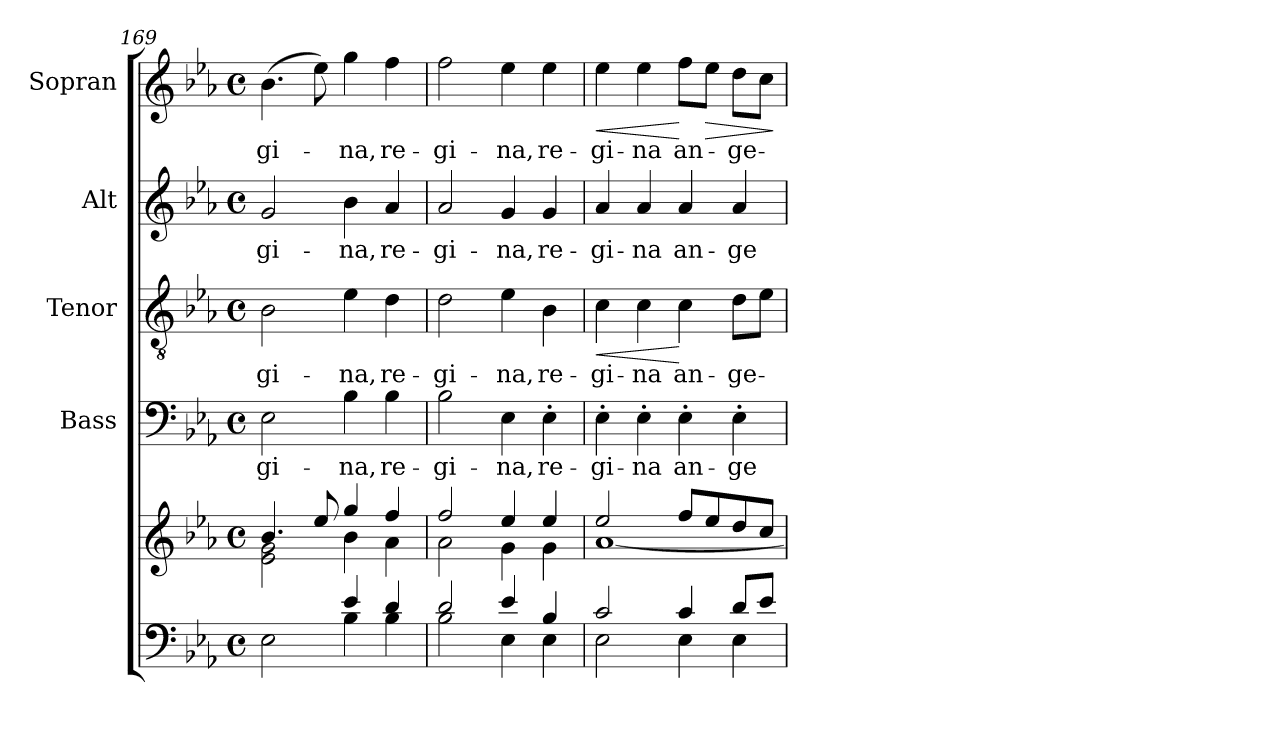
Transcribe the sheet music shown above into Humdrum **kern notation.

**kern	**kern	**kern	**text	**kern	**text	**dynam	**kern	**text	**kern	**text	**dynam
*part5	*part5	*part4	*part4	*part3	*part3	*part3	*part2	*part2	*part1	*part1	*part1
*staff6	*staff5	*staff4	*staff4	*staff3	*staff3	*staff3	*staff2	*staff2	*staff1	*staff1	*staff1
*	*	*I"Bass	*	*I"Tenor	*	*	*I"Alt	*	*I"Sopran	*	*
*	*	*I'B.	*	*I'T.	*	*	*I'A.	*	*I'S.	*	*
*clefF4	*clefG2	*clefF4	*	*clefGv2	*	*	*clefG2	*	*clefG2	*	*
*k[b-e-a-]	*k[b-e-a-]	*k[b-e-a-]	*	*k[b-e-a-]	*	*	*k[b-e-a-]	*	*k[b-e-a-]	*	*
*E-:	*E-:	*E-:	*	*E-:	*	*	*E-:	*	*E-:	*	*
*M4/4	*M4/4	*M4/4	*	*M4/4	*	*	*M4/4	*	*M4/4	*	*
*met(c)	*met(c)	*met(c)	*	*met(c)	*	*	*met(c)	*	*met(c)	*	*
=169	=169	=169	=169	=169	=169	=169	=169	=169	=169	=169	=169
*^	*^	*	*	*	*	*	*	*	*	*	*
!	!	!	!	!	!LO:LY:b	!	!LO:LY:b	!	!	!LO:LY:b	!	!LO:LY:b	!
2ryy	2E-\	4.b-/	2e-\ 2g\	2E-\	-gi-	2B-\	-gi-	.	2g/	-gi-	(>4.b-\	-gi-	.
.	.	8ee-/	.	.	.	.	.	.	.	.	8ee-\)	.	.
!	!	!	!	!	!LO:LY:b	!	!LO:LY:b	!	!	!LO:LY:b	!	!LO:LY:b	!
4e-/	4B-\	4gg/	4b-\	4B-\	-na,	4e-\	-na,	.	4b-\	-na,	4gg\	-na,	.
!	!	!	!	!	!LO:LY:b	!	!LO:LY:b	!	!	!LO:LY:b	!	!LO:LY:b	!
4d/	4B-\	4ff/	4a-\	4B-\	re-	4d\	re-	.	4a-/	re-	4ff\	re-	.
=170	=170	=170	=170	=170	=170	=170	=170	=170	=170	=170	=170	=170	=170
!	!	!	!	!	!LO:LY:b	!	!LO:LY:b	!	!	!LO:LY:b	!	!LO:LY:b	!
2d/	2B-\	2ff/	2a-\	2B-\	-gi-	2d\	-gi-	.	2a-/	-gi-	2ff\	-gi-	.
!	!	!	!	!	!LO:LY:b	!	!LO:LY:b	!	!	!LO:LY:b	!	!LO:LY:b	!
4e-/	4E-\	4ee-/	4g\	4E-\	-na,	4e-\	-na,	.	4g/	-na,	4ee-\	-na,	.
!	!	!	!	!	!LO:LY:b	!	!LO:LY:b	!	!	!LO:LY:b	!	!LO:LY:b	!
4B-/	4E-\	4ee-/	4g\	4E-'>\	re-	4B-\	re-	.	4g/	re-	4ee-\	re-	.
=171	=171	=171	=171	=171	=171	=171	=171	=171	=171	=171	=171	=171	=171
!	!	!	!	!	!LO:LY:b	!	!LO:LY:b	!LO:HP:b	!	!LO:LY:b	!	!LO:LY:b	!LO:HP:b
2c/	2E-\	2ee-/	[<1a-	4E-'>\	-gi-	4c\	-gi-	<	4a-/	-gi-	4ee-\	-gi-	<
!	!	!	!	!	!LO:LY:b	!	!LO:LY:b	!	!	!LO:LY:b	!	!LO:LY:b	!
.	.	.	.	4E-'>\	-na	4c\	-na	.	4a-/	-na	4ee-\	-na	.
!	!	!	!	!	!LO:LY:b	!	!LO:LY:b	!	!	!LO:LY:b	!	!LO:LY:b	!
4c/	4E-\	8ff/L	.	4E-'>\	an-	4c\	an-	[	4a-/	an-	8ff\L	an-	[
!	!	!	!	!	!	!	!	!	!	!	!	!	!LO:HP:b
.	.	8ee-/	.	.	.	.	.	.	.	.	8ee-\J	.	>
!	!	!	!	!	!LO:LY:b	!	!LO:LY:b	!	!	!LO:LY:b	!	!LO:LY:b	!
8d/L	4E-\	8dd/	.	4E-'>\	-ge-	8d\L	-ge-	.	4a-/	-ge-	8dd\L	-ge-	.
8e-/J	.	8cc/J	.	.	.	8e-\J	.	.	.	.	8cc\J	.	.
*v	*v	*	*	*	*	*	*	*	*	*	*	*	*
*	*v	*v	*	*	*	*	*	*	*	*	*	*
.	.	.	.	.	.	.	.	.	.	.	]
=	=	=	=	=	=	=	=	=	=	=	=
*-	*-	*-	*-	*-	*-	*-	*-	*-	*-	*-	*-
